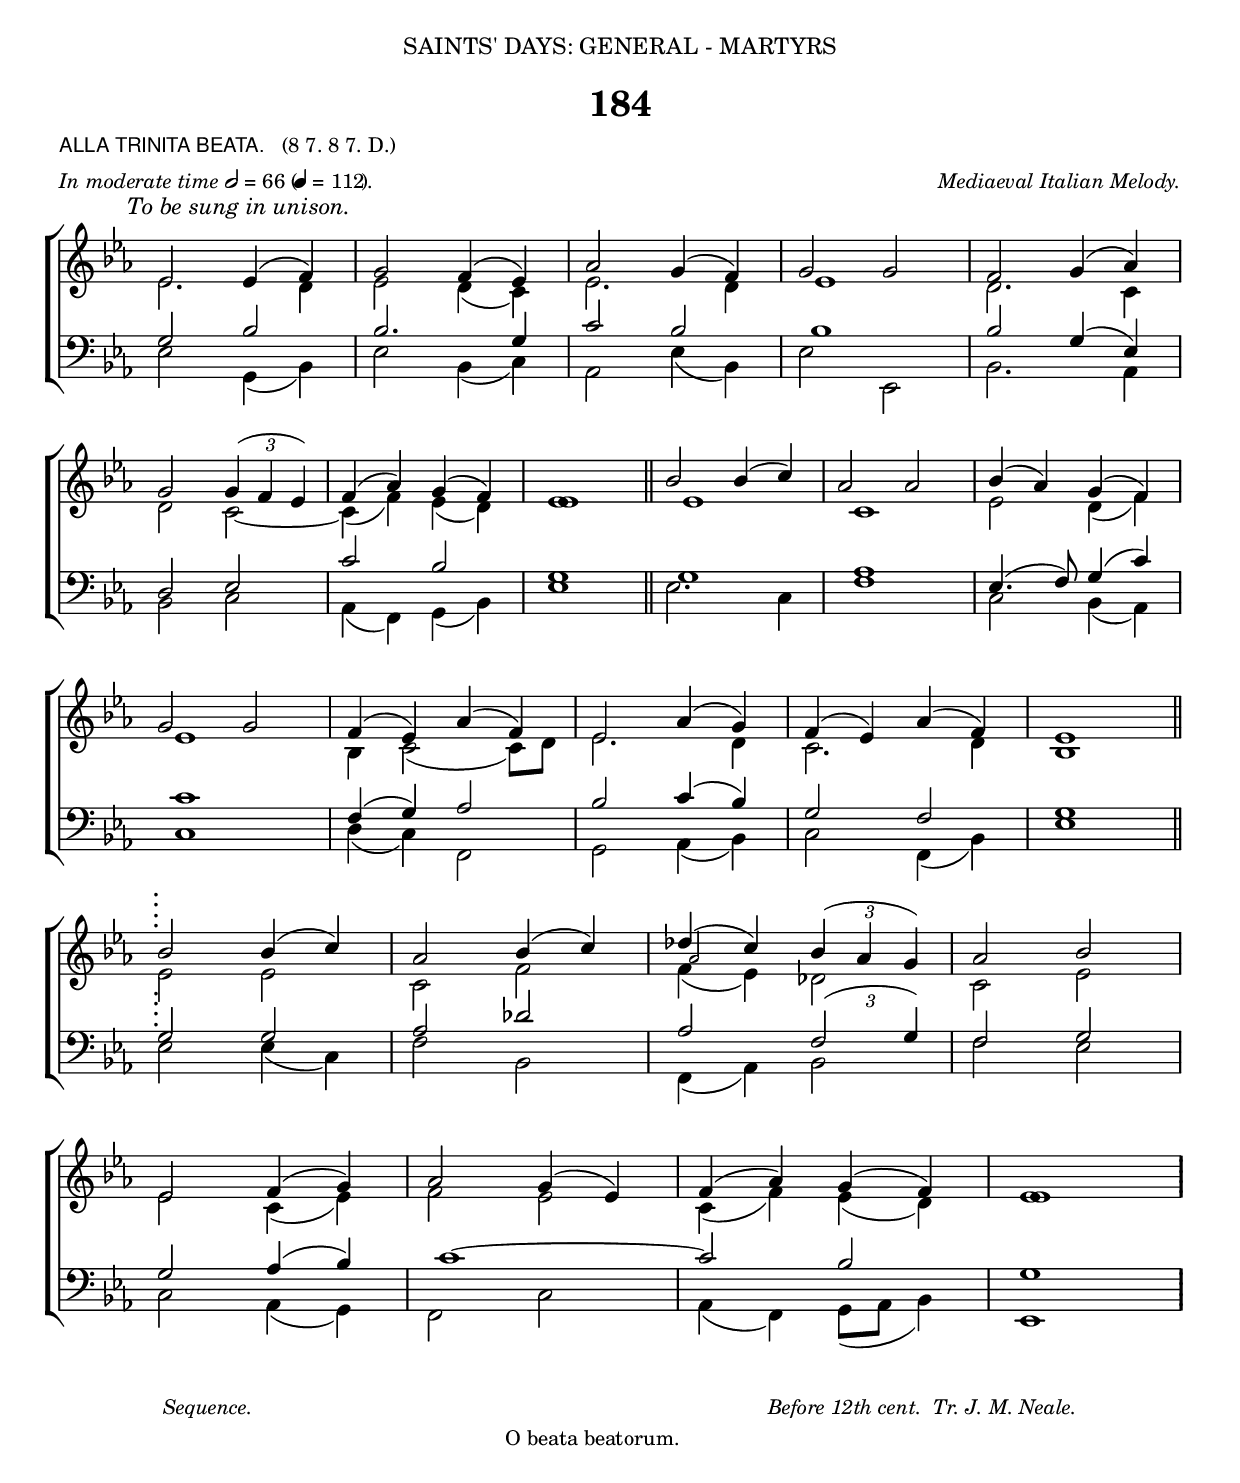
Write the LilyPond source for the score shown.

%%%% 298.png
%%%% Hymn 184. Alla Trinita Beata.  Blessed Feasts of blessed Martyrs.
%%%% Rev 1.

\version "2.10"

\header {
  dedication = \markup {  \center-align { "SAINTS' DAYS: GENERAL - MARTYRS"
	\hspace #0.1 }}	
	
  title = "184"   
    
  poet = \markup { \small {  \line { \sans { "ALLA TRINITA BEATA." } \hspace #1 \roman {"(8 7. 8 7. D.)"}} }}
  
  meter = \markup { \small { \italic {In moderate time} \general-align #Y #DOWN \note #"2" #0.5 = 66 "(" \hspace #-1 \general-align #Y #DOWN \note #"4" #0.5 = 112 \hspace #-1 ")." } }
  
  arranger = \markup { \small \italic "Mediaeval Italian Melody." }
  	
	
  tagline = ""
}

%%%%%%%%%%%%%%%%%%%%%%%%%%% Macros

% *** prints four dots in a column, This will be used by other macros to create repeat signs.                   
 
fdots = \markup { \override #'(baseline-skip . 1.0) 
        \column { \with-color #black { \fontsize #0 . \fontsize #0 . \fontsize #0 . \fontsize #0 .} }}           
            
%%% positions 4 dots at beginning of a line of score mimicking a begin repeat sign
%%% uses fdots macro, above
%%% The dots are placed as \mark objects rather than a normal bar glyph because Lilypond will not easily print a bar
%%% glyph at the beginning of a line without upsetting the bar at the end of the previous line
%%% Place \beginfdots before the first note of line you want it to begin.
 
beginfdots = {    
                   \once \override Staff.RehearsalMark #'Y-offset = #'1.4
                   \once \override Staff.RehearsalMark #'X-offset = #'9.0
                   \mark \fdots
                   \once \override Score.SeparationItem #'padding = #1
}           
  
%%% prints a repeat sign glyph comprising 4 dots and two thin bars

fdendrepeat = {\once \override Staff.BarLine #'stencil = #ly:text-interface::print
				\once \override Staff.BarLine #'text = \markup  {  \line { \raise #1.4 \override #'(baseline-skip . 1.0)  
						\column { \with-color #black {  \fontsize #2 . \fontsize #2 . \fontsize #2 . \fontsize #2 .} }
							\hspace #-1 \filled-box #'(0 . 0.15) #'(-2 . 2) #0							  \hspace #-0.9 \filled-box #'(0 . 0.15) #'(-2 . 2) #0
				} }
				\bar "||"
}

%% Shortcut macro for small notes
smallnote = {  \once \set fontSize = #-3 
              \once \override Stem #'length = #5  }	      

%%%% Make Triplet bracket transparent

hidetup = { \override TupletBracket #'transparent = ##t }

%%% push a note slightly to the right	      
	      
push = \once \override NoteColumn #'force-hshift = #0.8

%%% same as above but uses X-offset. When two notes are stacked in one notecolumn and both need to be moved, force-hshift 
%%% does not work for both, so X-offset must be used for one of the two notes to be moved.

pushb = \once \override NoteHead #'X-offset = #1.6 

%%% merge. Macro to pull note slightly leftwards.  Used to produce those partially merged wholenotes 

merge = \once \override NoteColumn #'force-hshift = #-0.01

%%% force a bit of space

space = \once \override Score.SeparationItem #'padding = #4	      

	
%%%%%%%%%%%%%%%%%%%%%%%%%%% End of macro definitions


%%% SATB voices

global = {
  \time 2/2
  \key ees \major
  \set Staff.midiInstrument = "church organ"
}

soprano = \relative c' { 
  \hidetup
  \override TextScript #'padding = #2
  \tag #'main { ees2 ^\markup { \hspace #-3 \italic "To be sung in unison." } ees4( f) | g2 f4( ees) | aes2 g4( f) | g2 g2 | f2 g4( aes) | \break
  g2 \times 2/3 { g4( f ees) } | f4( aes) g( f) | ees1 \bar "||" bes'2 bes4( c) | aes2 aes | bes4( aes) g( f) | \break
  g2 g2 | f4( ees) aes( f) | ees2 aes4( g) | f4( ees) aes( f) | ees1 \bar "||" \break }
  \tag #'repeat { \beginfdots bes'2 bes4( c) | aes2 bes4( c) | << { des( c) } \\ { \voiceThree \push \smallnote aes2 } >> \times 2/3 { bes4( aes g) } | aes2 bes | \break
  ees,2 f4( g) | aes2 g4( ees) | f4( aes) g( f) | ees1 \fdendrepeat }
} 
   
alto = \relative c' {  
  \override Staff.NoteCollision #'merge-differently-dotted = ##t	
  \tag #'main { ees2. d4 | ees2 d4( c) | ees2. d4 | \push ees1 | d2. c4 | 
  d2 c2 ~ | c4( f) ees( d) | \merge ees1 \bar "||" \push ees1 | \push c1 | ees2 d4( f) | 
  \push ees1 | bes4 c2( c8)[ d] | ees2. d4 | c2. d4 | bes1 \bar "||" }
  \tag #'repeat { \beginfdots ees2 ees | c f | f4( ees) des2 | c2 ees2 | 
  ees2 c4( ees) | f2 ees | c4( f) ees( d) | \merge ees1 \fdendrepeat }
}

tenor = \relative c {\clef bass 
  \hidetup	
  \tag #'main { g'2 bes | bes2. g4 | c2 bes | \push bes1 | bes2 g4( ees) |
  d2 ees | c' bes | g1 \bar "||" \push g | \push aes | ees4.( f8) g4( c) |
  \push c1 | f,4( g) aes2 | bes c4( bes) | g2 f | g1 \bar "||" }
  \tag #'repeat { \beginfdots g2 g | aes des | aes 
      \once \override TupletNumber #'extra-offset = #'(0.0 . -0.4)
      \times 2/3 { f2( g4) } | f2 g |
  g2 aes4( bes) | \push c1 ~ | c2 bes | g1 \fdendrepeat }
}

bass = \relative c {\clef bass 
  \tag #'main { ees2 g,4( bes) | ees2 bes4( c) | aes2 ees'4( bes) | ees2 ees, | bes'2. aes4 |
  bes2 c | aes4( f) g( bes) | ees1 \bar "||" ees2. c4 | \pushb f1 | c2 bes4( aes) | 
  \pushb c1 | d4( c) f,2 | g aes4( bes) | c2 f,4( bes) | ees1 \bar "||" }
  \tag #'repeat { \beginfdots ees2 ees4( c) | f2 bes, | f4( aes) bes2 | f' ees | 
  c2 aes4( g) | f2 c' | aes4( f) g8([ aes] bes4) | ees,1 \fdendrepeat }
}

	

#(ly:set-option 'point-and-click #f)

\paper {
  #(set-paper-size "a4")
%  annotate-spacing = ##t
  print-page-number = ##f
  ragged-last-bottom = ##t
  ragged-bottom = ##t
}

\book{

%%% Score block	

\score{
\new ChoirStaff	
<<
	\context Staff = upper << 
	\context Voice = sopranos { \voiceOne \global \soprano }
	\context Voice = altos    { \voiceTwo \global \alto }
	                      >>		      
	\context Staff = lower <<
	\context Voice = tenors { \voiceOne \global \tenor }
	\context Voice = basses { \voiceTwo \global \bass }
			        >>
>>
\layout {
		indent=0
		\context { \Score \remove "Bar_number_engraver" }
		\context { \Staff \remove "Time_signature_engraver" }
		\context { \Score \remove "Mark_engraver"  }
                \context { \Staff \consists "Mark_engraver"  }
	} %% close layout
	
} %%% Score bracket


%%% A separate score block to unfold the repeats and generate the midi 

\score{
\new ChoirStaff	
<<
	\context Staff = upper << 
	\context Voice = sopranos { \voiceOne \global \soprano \keepWithTag #'repeat \soprano }
	\context Voice = altos    { \voiceTwo \global \alto    \keepWithTag #'repeat \alto }
	                      >>		      
	\context Staff = lower <<
	\context Voice = tenors { \voiceOne \global \tenor  \keepWithTag #'repeat \tenor }
	\context Voice = basses { \voiceTwo \global \bass   \keepWithTag #'repeat \bass }
			        >>
>>

\midi { \context { \Score tempoWholesPerMinute = #(ly:make-moment 66 2) }}      
  
	
} %%% Score bracket



%%% Lyric titles and attributions

\markup { \hspace #10 \small {  \column { \line {\italic "Sequence." \hspace #49 \italic "Before 12th cent.  Tr. J. M. Neale." }    
	\line { \hspace #33 "O beata beatorum." }
}}}


%%% Lyrics

\markup { \hspace #30 %%add space as necc. to center the column
          \column { %% super column of everything
	              \column { %%verse 1 is a column of 2 lines  
	                  \line { \hspace #2.2 \column { \lower #2.4 \fontsize #8 "B" }   %%Drop Cap goes here
				  \hspace #-1.2    %% adjust this if other letters are too far from Drop Cap
				  \column  { \raise #0.0 "LESSÈD Feasts of blessèd Martyrs,"
			                                 "  Saintly days of saintly men," } }          
	                  \line {  \hspace #2.5  %%adjust hspace until this line left edge is flush with Drop Cap
				   \lower  #1.56  %%adjust this until the line spacing looks right
				   \column {   
					   "With affection's recollections"
					   "    Greet we your return again."
					  "           " %%% adds vertical spacing between verses 
			  		}}
		      } %%end verse 1
		                 		\line { "2  "
			   \column {	     
				  "Mighty deeds they wrought, and wonders,"
				  "    While a frame of flesh they bore;"
				  "We with meetest praise and sweetest"
				  "    Honour them for evermore."
				  "           " %%% adds vertical spacing between verses
			}}
			   \line { "3  "
			   \column {	     
				  "Faith unblenching, hope unquenching,"
				  "    Well-loved Lord, and single heart,—"
				  "Thus they glorious and victorious"
				  "    Bore the Martyr's happy part."
				  "           " %%% adds vertical spacing between verses
			}} 
			  \line { "4  "
			   \column {	     
				  "Blood in slaughter poured like water,"
				  "    Torments long and heavy chain,"
				  "Flame, and axe, and laceration,"
				  "    They endured, and conquered pain."
				  "           " %%% adds vertical spacing between verses
			  }}	  
			   \line { "5  "
			   \column {	     
				  "While they passed through divers tortures,"
				  "    Till they sank by death opprest,"
				  "Earth's rejected were elected"
				  "    To have portion with the blest."
				  "           " %%% adds vertical spacing between verses
			   }}	  
			   \line { "6  "
			   \column {	     
				  "By contempt of worldly pleasures,"
				  "    And by mighty battles done,"
				  "Have they merited with Angels"
				  "    To be knit for ay in one."
				  "           " %%% adds vertical spacing between verses
			   }}	  
			  \line { "7  "
			   \column {	     
				  "Wherefore made co-heirs of glory,"
				  "    Ye that sit with Christ on high,"
				  "Join to ours your supplications,"
				  "    As for grace and peace we cry;"
				  "           " %%% adds vertical spacing between verses
			}}
			\line { "8. "
				\column {	     
				  "That, this weary life completed,"
				  "    And its many labours past,"
				  "We may merit to be seated"
				  "    In our Father's home at last."
     			}}

	  }
} %%% lyric markup bracket


%% Amen score block

\score{

  \new ChoirStaff
   <<
        \context Staff = upper \with { fontSize = #-3  \override StaffSymbol #'staff-space = #(magstep -2) }  
	                      << 
	\context Voice = "sopranos" { \relative c' { \clef treble \global 
		                                     \override TextScript #'padding = #1 
		 	                             \voiceOne ees1 ^\markup { \hspace #-5 \small \italic "Harmony." } ees  \bar "||" }}
	\context Voice = "altos"    { \relative c' { \clef treble \global \voiceTwo c1 bes \bar "||" }}
	                      >>
			  
	\context Lyrics \lyricsto "altos" {\override LyricText #'font-size = #-1  A -- men. }
	
	\context Staff = lower \with { fontSize = #-3  \override StaffSymbol #'staff-space = #(magstep -2) }  
	                       << 
	\context Voice = "tenors" { \relative c { \clef bass \global \voiceThree aes'1 g \bar "||" }}
	\context Voice = "basses" { \relative c { \clef bass \global \voiceFour  aes1 g'' \bar "||" }}
			        >> 
  >>			      
\header { breakbefore = ##f piece = " " opus = " " }

\layout { 
      \context { \Score timing = ##f }
	ragged-right = ##t
	indent = 15\cm
	\context { \Staff \remove Time_signature_engraver }

       } %% close layout

%%% Amen Midi

\midi { \context { \Score tempoWholesPerMinute = #(ly:make-moment 66 2) }}

}


} %%% book bracket
